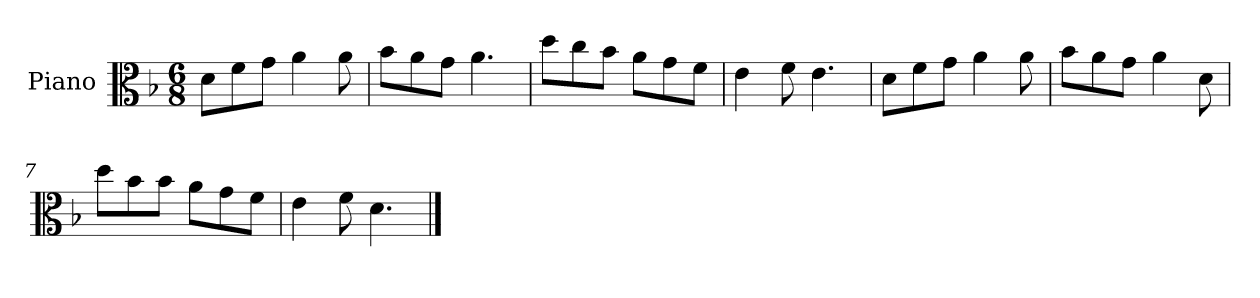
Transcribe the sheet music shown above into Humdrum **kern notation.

**kern
*part1
*staff1
*I"Piano
*I'Pno
*clefC3
*k[b-]
*M6/8
=1
8d\L
8f\
8g\J
4a\
8a\
=2
8b-\L
8a\
8g\J
4.a\
=3
8dd\L
8cc\
8b-\J
8a\L
8g\
8f\J
=4
4e\
8f\
4.e\
=5
8d\L
8f\
8g\J
4a\
8a\
=6
8b-\L
8a\
8g\J
4a\
8d\
=7
8dd\L
8b-\
8b-\J
8a\L
8g\
8f\J
=8
4e\
8f\
4.d\
==
*-
